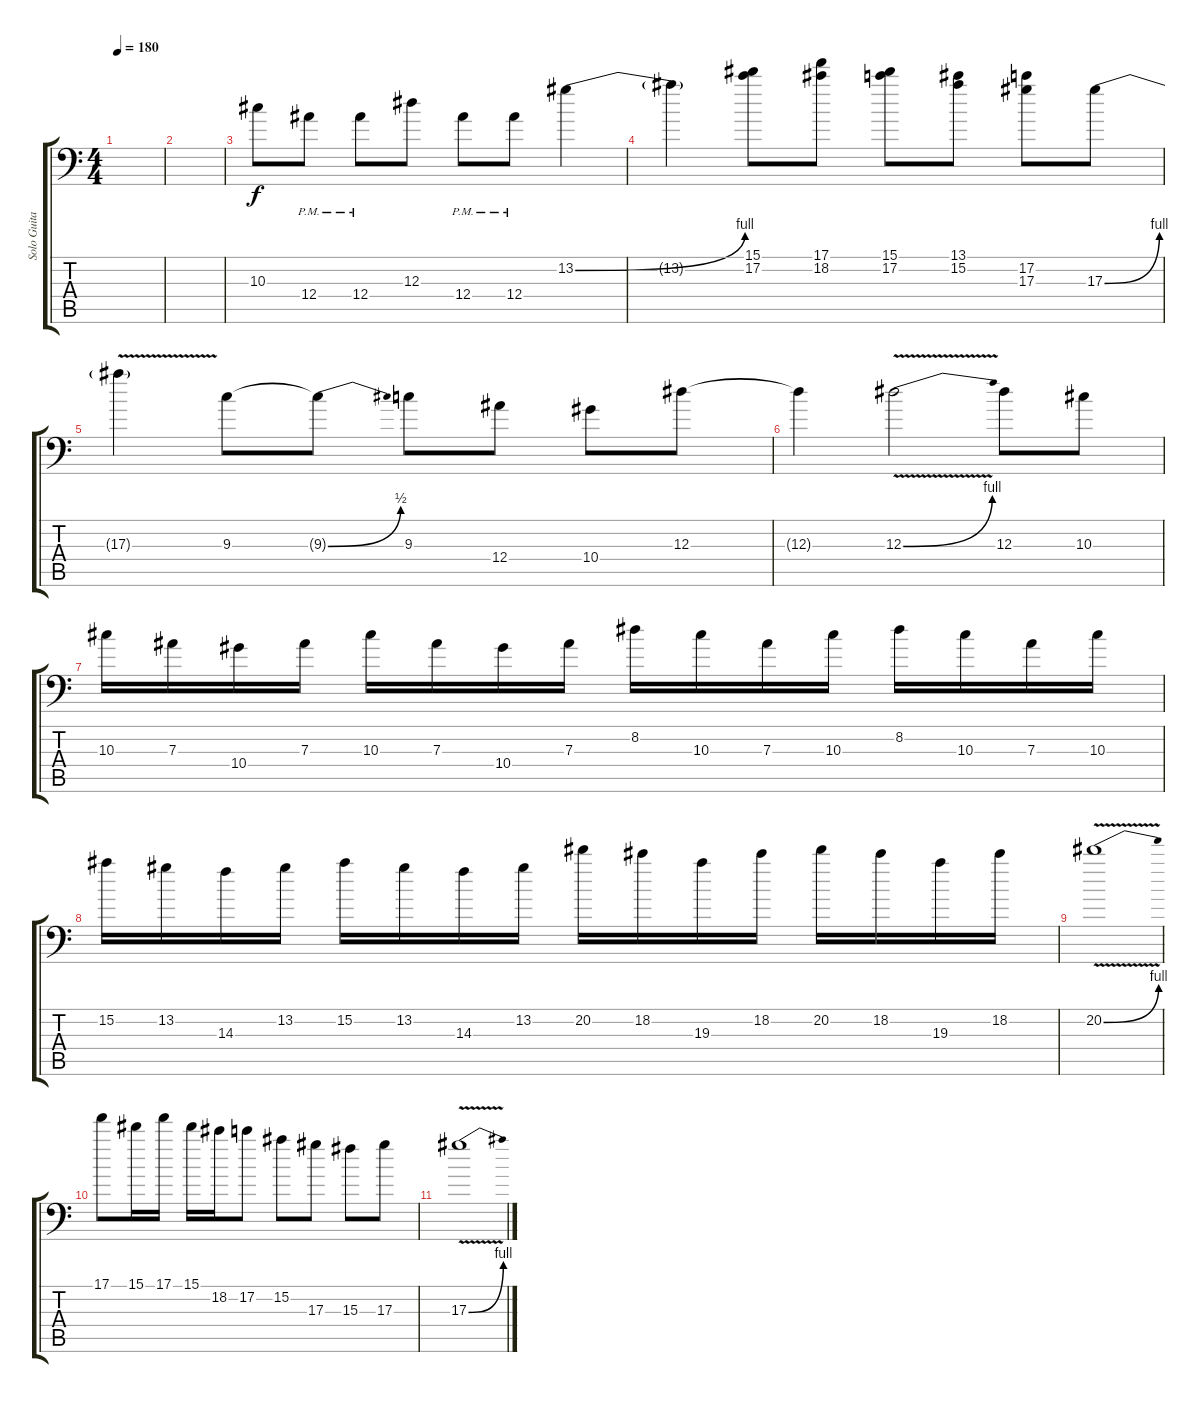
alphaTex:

\track ("Solo Guitar" "Solo Guita") {instrument distortionguitar}
\staff {score tabs}
\tuning (C4 G3 Eb3 Bb2 F2 Bb1) {hide}
\ts (4 4)
\tempo 180
\clef f4
\ks c
|
|
10.3.8 12.4{pm}.8 12.4{pm}.8 12.3.8 12.4{pm}.8 12.4{pm}.8 13.2{be (bend 0 0 60 4)}.4 |
13.2{t}.4 (15.1 17.2).8 (17.1 18.2).8 (15.1 17.2).8 (13.1 15.2).8 (17.2 17.3).8 17.3{be (bend 0 0 60 4)}.8 |
17.3{v t}.4 9.3.8 9.3{be (bend 0 0 60 2) t}.8 9.3.8 12.4.8 10.4.8 12.3.8 |
12.3{t}.4 12.3{be (bend 0 0 60 4) v}.2 12.3.8 10.3.8 |
10.3.16 7.3.16 10.4.16 7.3.16 10.3.16 7.3.16 10.4.16 7.3.16 8.2.16 10.3.16 7.3.16 10.3.16 8.2.16 10.3.16 7.3.16 10.3.16 |
15.2.16 13.2.16 14.3.16 13.2.16 15.2.16 13.2.16 14.3.16 13.2.16 20.2.16 18.2.16 19.3.16 18.2.16 20.2.16 18.2.16 19.3.16 18.2.16 |
20.2{be (bend 0 0 60 4) v}.1 |
17.1.8 15.1.16 17.1.16 15.1.16 18.2.16 17.2.8 15.2.8 17.3.8 15.3.8 17.3.8 |
17.3{be (bend 0 0 60 4) v}.1
